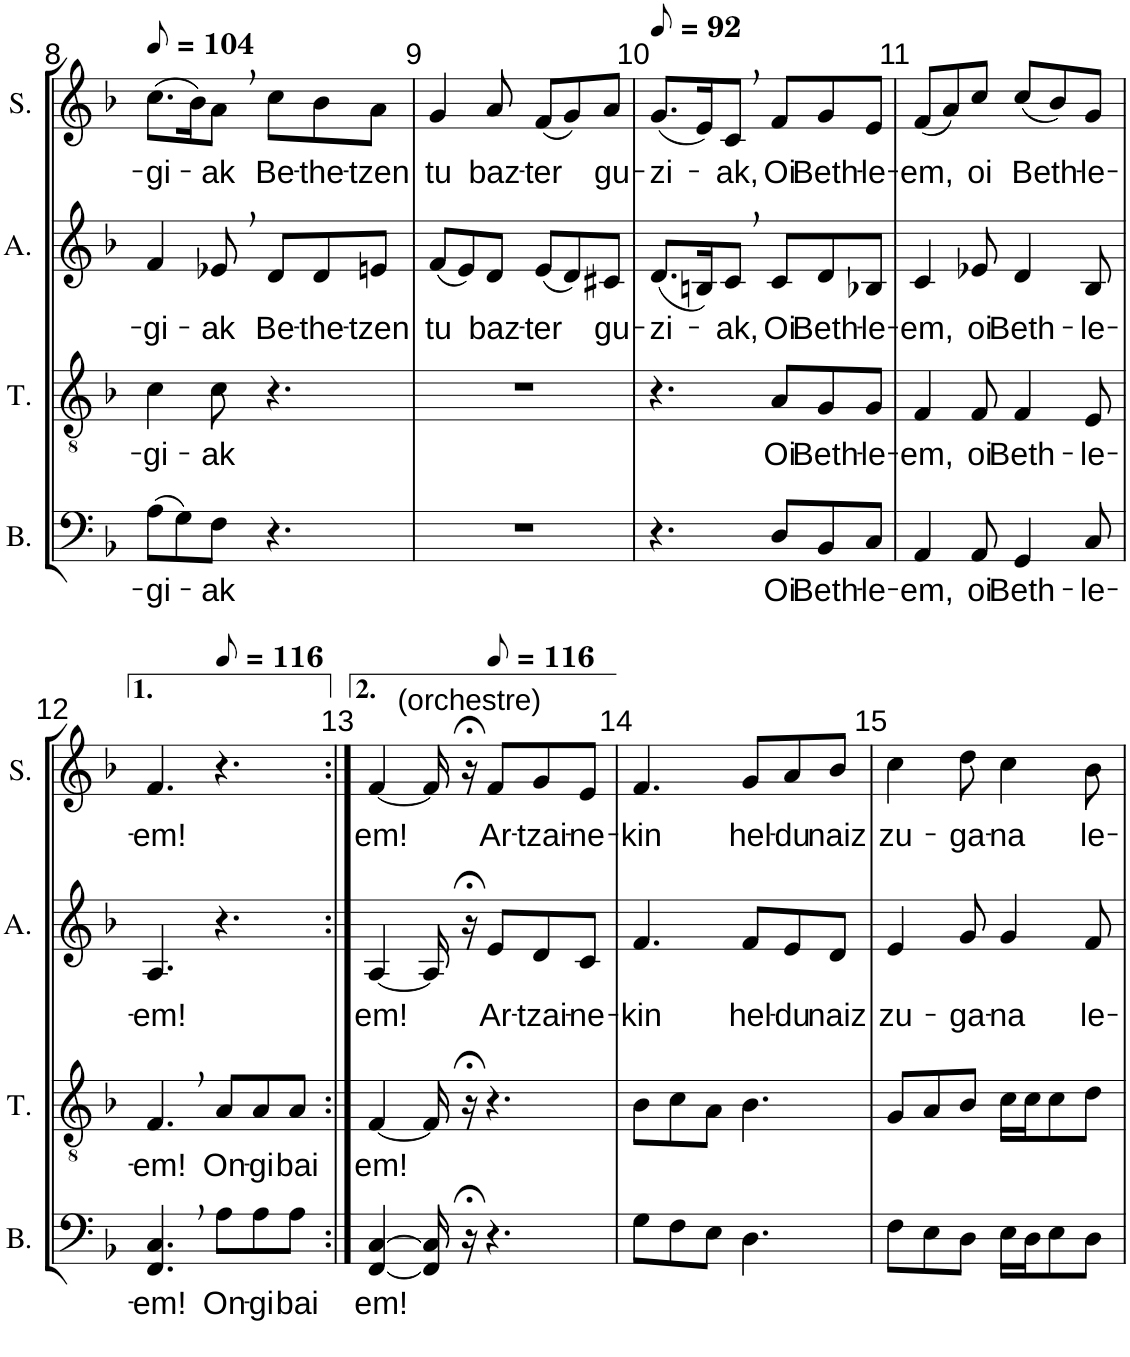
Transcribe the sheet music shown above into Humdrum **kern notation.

**kern	**text	**kern	**text	**kern	**text	**kern	**text
*part4	*part4	*part3	*part3	*part2	*part2	*part1	*part1
*staff4	*staff4	*staff3	*staff3	*staff2	*staff2	*staff1	*staff1
*I"Basse	*	*I"Ténor	*	*I"Alto	*	*I"Soprano	*
*I'B.	*	*I'T.	*	*I'A.	*	*I'S.	*
!!LO:PB:g=z
*clefF4	*	*clefGv2	*	*clefG2	*	*clefG2	*
*k[b-]	*	*k[b-]	*	*k[b-]	*	*k[b-]	*
*M6/8	*	*M6/8	*	*M6/8	*	*M6/8	*
*MM52	*	*MM52	*	*MM52	*	*MM52	*
=8	=8	=8	=8	=8	=8	=8	=8
!	!LO:LY:b	!	!LO:LY:b	!	!LO:LY:b	!	!LO:LY:b
(8A\L	-gi-	4c\	-gi-	4f/	-gi-	(8.cc\L	-gi-
8G\)	.	.	.	.	.	.	.
.	.	.	.	.	.	16b-\K)	.
!	!LO:LY:b	!	!LO:LY:b	!	!LO:LY:b	!	!LO:LY:b
8F\J	-ak	8c\	-ak	8e-X,/	-ak	8a,\J	-ak
!	!	!	!	!	!LO:LY:b	!	!LO:LY:b
4.r	.	4.r	.	8d/L	Be-	8cc\L	Be-
!	!	!	!	!	!LO:LY:b	!	!LO:LY:b
.	.	.	.	8d/	-the-	8b-\	-the-
!	!	!	!	!	!LO:LY:b	!	!LO:LY:b
.	.	.	.	8en/J	-tzen	8a\J	-tzen
=9	=9	=9	=9	=9	=9	=9	=9
!	!	!	!	!	!LO:LY:b	!	!LO:LY:b
2.r	.	2.r	.	(8f/L	tu	4g/	tu
.	.	.	.	8e/)	.	.	.
!	!	!	!	!	!LO:LY:b	!	!LO:LY:b
.	.	.	.	8d/J	baz-	8a/	baz-
!	!	!	!	!	!LO:LY:b	!	!LO:LY:b
.	.	.	.	(8e/L	-ter	(8f/L	-ter
.	.	.	.	8d/)	.	8g/)	.
!	!	!	!	!	!LO:LY:b	!	!LO:LY:b
.	.	.	.	8c#X/J	gu-	8a/J	gu-
=10	=10	=10	=10	=10	=10	=10	=10
*	*	*	*	*	*	*MM46	*
!	!	!	!	!	!LO:LY:b	!	!LO:LY:b
4.r	.	4.r	.	(8.d/L	-zi-	(8.g/L	-zi-
.	.	.	.	16Bn/K)	.	16e/K)	.
!	!	!	!	!	!LO:LY:b	!	!LO:LY:b
.	.	.	.	8c,/J	-ak,	8c,/J	-ak,
!	!LO:LY:b	!	!LO:LY:b	!	!LO:LY:b	!	!LO:LY:b
8D/L	Oi	8A/L	Oi	8c/L	Oi	8f/L	Oi
!	!LO:LY:b	!	!LO:LY:b	!	!LO:LY:b	!	!LO:LY:b
8BB-/	Beth-	8G/	Beth-	8d/	Beth-	8g/	Beth-
!	!LO:LY:b	!	!LO:LY:b	!	!LO:LY:b	!	!LO:LY:b
8C/J	-le-	8G/J	-le-	8B-X/J	-le-	8e/J	-le-
=11	=11	=11	=11	=11	=11	=11	=11
!	!LO:LY:b	!	!LO:LY:b	!	!LO:LY:b	!	!LO:LY:b
4AA/	-em,	4F/	-em,	4c/	-em,	(8f/L	-em,
.	.	.	.	.	.	8a/)	.
!	!LO:LY:b	!	!LO:LY:b	!	!LO:LY:b	!	!LO:LY:b
8AA/	oi	8F/	oi	8e-X/	oi	8cc/J	oi
!	!LO:LY:b	!	!LO:LY:b	!	!LO:LY:b	!	!LO:LY:b
4GG/	Beth-	4F/	Beth-	4d/	Beth-	(8cc/L	Beth-
.	.	.	.	.	.	8b-/)	.
!	!LO:LY:b	!	!LO:LY:b	!	!LO:LY:b	!	!LO:LY:b
8C/	-le-	8E/	-le-	8B-/	-le-	8g/J	-le-
!!LO:LB:g=z
=12	=12	=12	=12	=12	=12	=12	=12
!	!LO:LY:b	!	!LO:LY:b	!	!LO:LY:b	!	!LO:LY:b
4.FF/, 4.C/,	-em!	4.F,/	-em!	4.A/	-em!	4.f/	-em!
*	*	*	*	*	*	*MM58	*
!	!LO:LY:b	!	!LO:LY:b	!	!	!	!
8A\L	On-	8A/L	On-	4.r	.	4.r	.
!	!LO:LY:b	!	!LO:LY:b	!	!	!	!
8A\	-gi	8A/	-gi	.	.	.	.
!	!LO:LY:b	!	!LO:LY:b	!	!	!	!
8A\J	bai	8A/J	bai	.	.	.	.
=13:|!	=13:|!	=13:|!	=13:|!	=13:|!	=13:|!	=13:|!	=13:|!
!	!LO:LY:b	!	!LO:LY:b	!	!LO:LY:b	!	!LO:LY:b
[4FF/ [4C/	em!	[4F/	em!	[4A/	em!	[4f/	em!
16FF/] 16C/]	.	16F/]	.	16A/]	.	16f/]	.
!	!	!	!	!	!	!LO:TX:a:t=(orchestre)	!
16r;<	.	16r;<	.	16r;<	.	16r;<	.
*	*	*	*	*	*	*MM58	*
!	!	!	!	!	!LO:LY:b	!	!LO:LY:b
4.r	.	4.r	.	8e/L	Ar-	8f/L	Ar-
!	!	!	!	!	!LO:LY:b	!	!LO:LY:b
.	.	.	.	8d/	-tzai-	8g/	-tzai-
!	!	!	!	!	!LO:LY:b	!	!LO:LY:b
.	.	.	.	8c/J	-ne-	8e/J	-ne-
=14	=14	=14	=14	=14	=14	=14	=14
!	!	!	!	!	!LO:LY:b	!	!LO:LY:b
8G\L	.	8B-\L	.	4.f/	-kin	4.f/	-kin
8F\	.	8c\	.	.	.	.	.
8E\J	.	8A\J	.	.	.	.	.
!	!	!	!	!	!LO:LY:b	!	!LO:LY:b
4.D\	.	4.B-\	.	8f/L	hel-	8g/L	hel-
!	!	!	!	!	!LO:LY:b	!	!LO:LY:b
.	.	.	.	8e/	-du	8a/	-du
!	!	!	!	!	!LO:LY:b	!	!LO:LY:b
.	.	.	.	8d/J	naiz	8b-/J	naiz
=15	=15	=15	=15	=15	=15	=15	=15
!	!	!	!	!	!LO:LY:b	!	!LO:LY:b
8F\L	.	8G/L	.	4e/	zu-	4cc\	zu-
8E\	.	8A/	.	.	.	.	.
!	!	!	!	!	!LO:LY:b	!	!LO:LY:b
8D\J	.	8B-/J	.	8g/	-ga-	8dd\	-ga-
!	!	!	!	!	!LO:LY:b	!	!LO:LY:b
16E\LL	.	16c\LL	.	4g/	-na	4cc\	-na
16D\J	.	16c\J	.	.	.	.	.
8E\	.	8c\	.	.	.	.	.
!	!	!	!	!	!LO:LY:b	!	!LO:LY:b
8D\J	.	8d\J	.	8f/	le-	8b-\	le-
=	=	=	=	=	=	=	=
*-	*-	*-	*-	*-	*-	*-	*-
